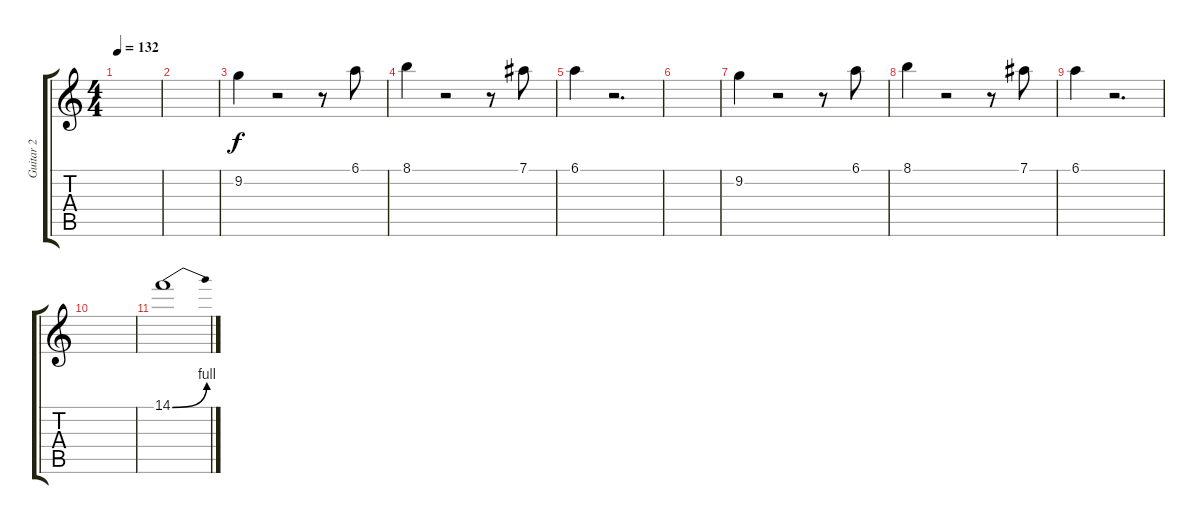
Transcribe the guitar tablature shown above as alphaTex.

\track ("Guitar 2" "Guitar 2") {instrument distortionguitar}
\staff {score tabs}
\tuning (Eb4 Bb3 Gb3 Db3 Ab2 Eb2) {hide}
\ts (4 4)
\tempo 132
\clef g2
\ks c
|
|
9.2.4 r.2 r.8 6.1.8 |
8.1.4 r.2 r.8 7.1.8 |
6.1.4 r.2{d} |
|
9.2.4 r.2 r.8 6.1.8 |
8.1.4 r.2 r.8 7.1.8 |
6.1.4 r.2{d} |
|
14.1{be (bend 0 0 60 4)}.1
